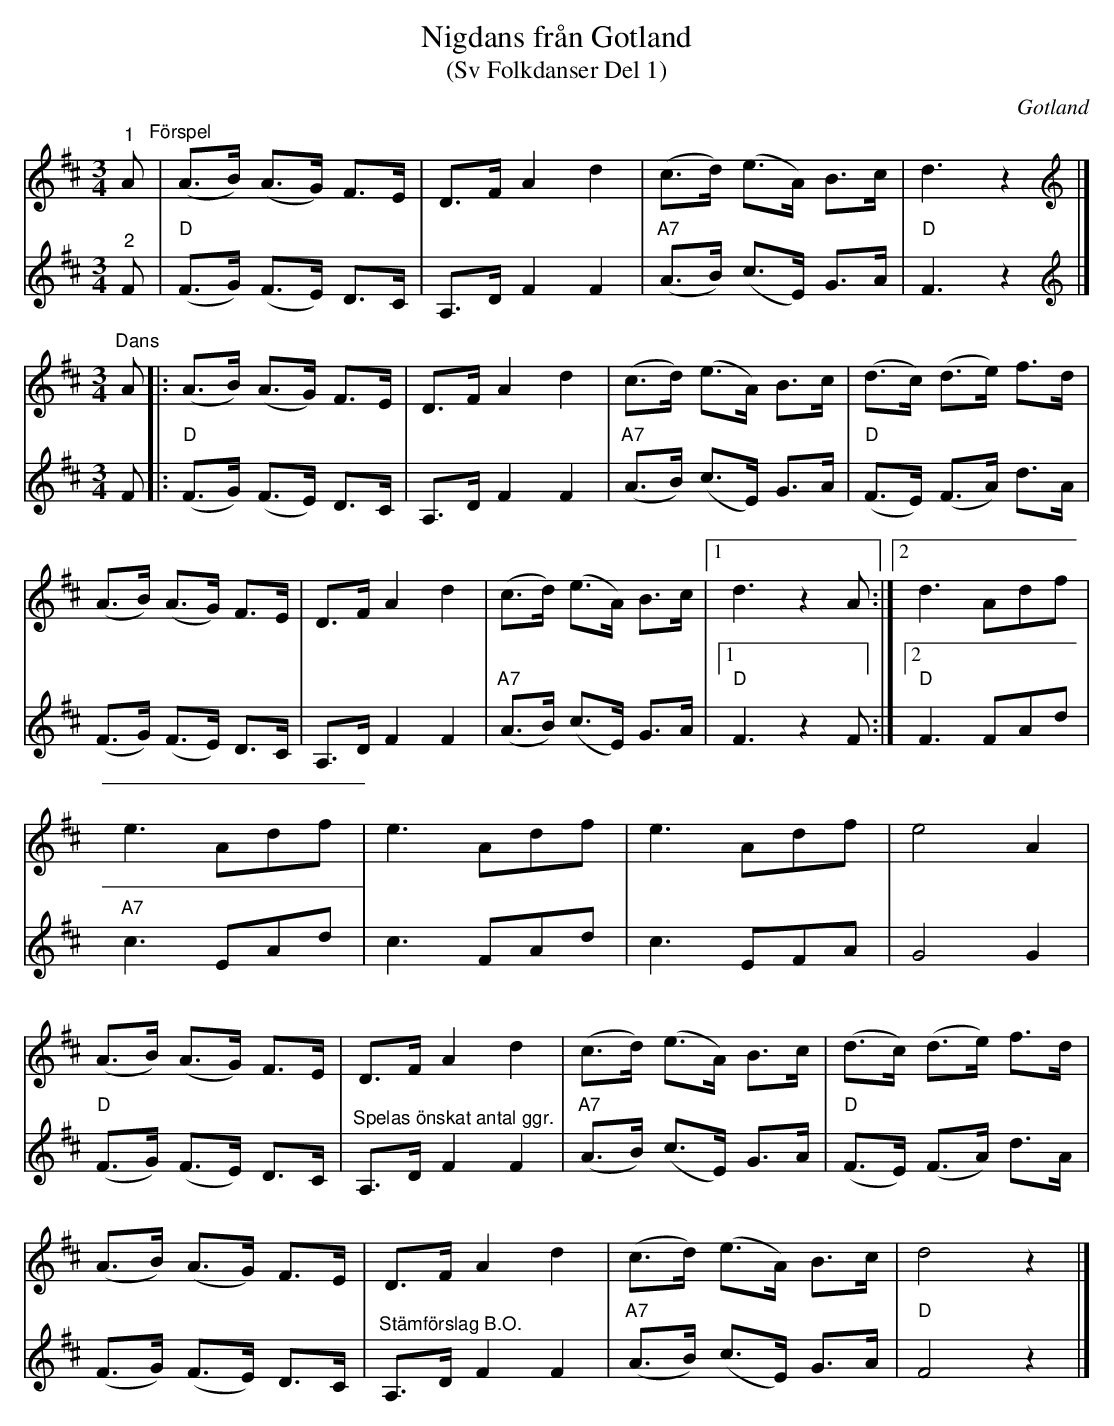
X:1
T:Nigdans från Gotland
T:(Sv Folkdanser Del 1)
O:Gotland
L:1/8
M:3/4
K:D
V:1
"^1"A"^Förspel" | (A>B) (A>G) F>E | D>F A2 d2 | (c>d) (e>A) B>c | d3 z2 |]
[K:D][M:3/4][K:treble]"^Dans" A |: (A>B) (A>G) F>E | D>F A2 d2 | (c>d) (e>A) B>c | (d>c) (d>e) f>d |
(A>B) (A>G) F>E | D>F A2 d2 | (c>d) (e>A) B>c |1 d3 z2 A :|2 d3 Adf |
e3 Adf | e3 Adf | e3 Adf | e4 A2 |
(A>B) (A>G) F>E | D>F A2 d2 | (c>d) (e>A) B>c | (d>c) (d>e) f>d |
(A>B) (A>G) F>E | D>F A2 d2 | (c>d) (e>A) B>c | d4 z2 |]
V:2
"^2" F |"D" (F>G) (F>E) D>C | A,>D F2 F2 |"A7" (A>B) (c>E) G>A |"D" F3 z2 |]
[K:D][M:3/4][K:treble] F |: "D"(F>G) (F>E) D>C | A,>D F2 F2 |"A7" (A>B) (c>E) G>A | "D" (F>E) (F>A) d>A |
(F>G) (F>E) D>C | A,>D F2 F2 |"A7" (A>B) (c>E) G>A |1"D" F3 z2 F :|2 "D" F3 FAd |
"A7" c3 EAd | c3 FAd | c3 EFA | G4 G2 |
"D"(F>G) (F>E) D>C |"^Spelas önskat antal ggr." A,>D F2 F2 | "A7" (A>B) (c>E) G>A |"D" (F>E) (F>A) d>A |
(F>G) (F>E) D>C | "^Stämförslag B.O."A,>D F2 F2 |"A7" (A>B) (c>E) G>A |"D" F4 z2 |]
